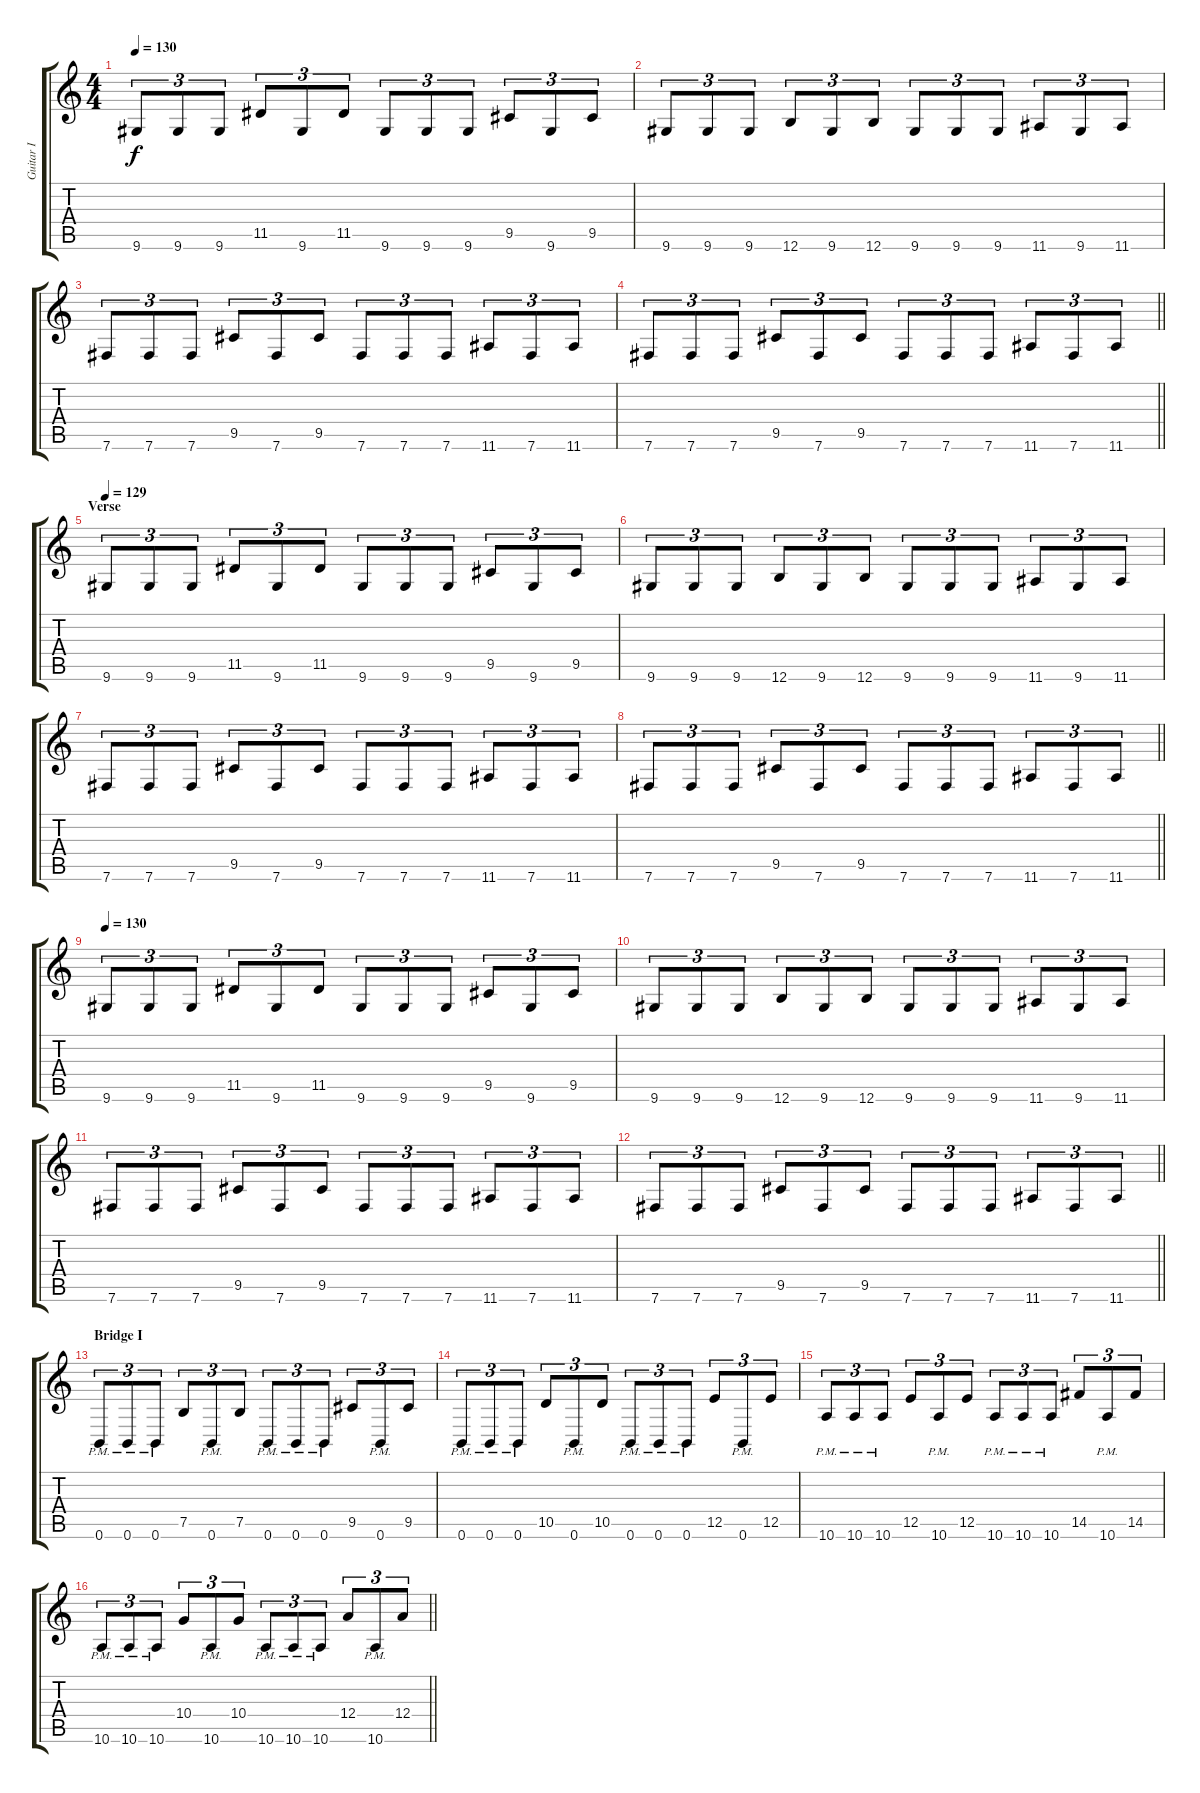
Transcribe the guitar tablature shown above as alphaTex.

\track ("Guitar I" "Guitar I") {instrument distortionguitar}
\staff {score tabs}
\tuning (B3 Gb3 D3 A2 E2 B1) {hide}
\ts (4 4)
\section ("" "")
\tempo 130
\clef g2
\ks c
9.6.8{tu (3 2) dy f} 9.6.8{tu (3 2)} 9.6.8{tu (3 2)} 11.5.8{tu (3 2)} 9.6.8{tu (3 2)} 11.5.8{tu (3 2)} 9.6.8{tu (3 2)} 9.6.8{tu (3 2)} 9.6.8{tu (3 2)} 9.5.8{tu (3 2)} 9.6.8{tu (3 2)} 9.5.8{tu (3 2)} |
9.6.8{tu (3 2)} 9.6.8{tu (3 2)} 9.6.8{tu (3 2)} 12.6.8{tu (3 2)} 9.6.8{tu (3 2)} 12.6.8{tu (3 2)} 9.6.8{tu (3 2)} 9.6.8{tu (3 2)} 9.6.8{tu (3 2)} 11.6.8{tu (3 2)} 9.6.8{tu (3 2)} 11.6.8{tu (3 2)} |
7.6.8{tu (3 2)} 7.6.8{tu (3 2)} 7.6.8{tu (3 2)} 9.5.8{tu (3 2)} 7.6.8{tu (3 2)} 9.5.8{tu (3 2)} 7.6.8{tu (3 2)} 7.6.8{tu (3 2)} 7.6.8{tu (3 2)} 11.6.8{tu (3 2)} 7.6.8{tu (3 2)} 11.6.8{tu (3 2)} |
\barLineRight lightlight
7.6.8{tu (3 2)} 7.6.8{tu (3 2)} 7.6.8{tu (3 2)} 9.5.8{tu (3 2)} 7.6.8{tu (3 2)} 9.5.8{tu (3 2)} 7.6.8{tu (3 2)} 7.6.8{tu (3 2)} 7.6.8{tu (3 2)} 11.6.8{tu (3 2)} 7.6.8{tu (3 2)} 11.6.8{tu (3 2)} |
\section ("" "Verse")
\tempo 129
9.6.8{tu (3 2)} 9.6.8{tu (3 2)} 9.6.8{tu (3 2)} 11.5.8{tu (3 2)} 9.6.8{tu (3 2)} 11.5.8{tu (3 2)} 9.6.8{tu (3 2)} 9.6.8{tu (3 2)} 9.6.8{tu (3 2)} 9.5.8{tu (3 2)} 9.6.8{tu (3 2)} 9.5.8{tu (3 2)} |
9.6.8{tu (3 2)} 9.6.8{tu (3 2)} 9.6.8{tu (3 2)} 12.6.8{tu (3 2)} 9.6.8{tu (3 2)} 12.6.8{tu (3 2)} 9.6.8{tu (3 2)} 9.6.8{tu (3 2)} 9.6.8{tu (3 2)} 11.6.8{tu (3 2)} 9.6.8{tu (3 2)} 11.6.8{tu (3 2)} |
7.6.8{tu (3 2)} 7.6.8{tu (3 2)} 7.6.8{tu (3 2)} 9.5.8{tu (3 2)} 7.6.8{tu (3 2)} 9.5.8{tu (3 2)} 7.6.8{tu (3 2)} 7.6.8{tu (3 2)} 7.6.8{tu (3 2)} 11.6.8{tu (3 2)} 7.6.8{tu (3 2)} 11.6.8{tu (3 2)} |
\barLineRight lightlight
7.6.8{tu (3 2)} 7.6.8{tu (3 2)} 7.6.8{tu (3 2)} 9.5.8{tu (3 2)} 7.6.8{tu (3 2)} 9.5.8{tu (3 2)} 7.6.8{tu (3 2)} 7.6.8{tu (3 2)} 7.6.8{tu (3 2)} 11.6.8{tu (3 2)} 7.6.8{tu (3 2)} 11.6.8{tu (3 2)} |
\section ("" "")
\tempo 130
9.6.8{tu (3 2)} 9.6.8{tu (3 2)} 9.6.8{tu (3 2)} 11.5.8{tu (3 2)} 9.6.8{tu (3 2)} 11.5.8{tu (3 2)} 9.6.8{tu (3 2)} 9.6.8{tu (3 2)} 9.6.8{tu (3 2)} 9.5.8{tu (3 2)} 9.6.8{tu (3 2)} 9.5.8{tu (3 2)} |
9.6.8{tu (3 2)} 9.6.8{tu (3 2)} 9.6.8{tu (3 2)} 12.6.8{tu (3 2)} 9.6.8{tu (3 2)} 12.6.8{tu (3 2)} 9.6.8{tu (3 2)} 9.6.8{tu (3 2)} 9.6.8{tu (3 2)} 11.6.8{tu (3 2)} 9.6.8{tu (3 2)} 11.6.8{tu (3 2)} |
7.6.8{tu (3 2)} 7.6.8{tu (3 2)} 7.6.8{tu (3 2)} 9.5.8{tu (3 2)} 7.6.8{tu (3 2)} 9.5.8{tu (3 2)} 7.6.8{tu (3 2)} 7.6.8{tu (3 2)} 7.6.8{tu (3 2)} 11.6.8{tu (3 2)} 7.6.8{tu (3 2)} 11.6.8{tu (3 2)} |
\barLineRight lightlight
7.6.8{tu (3 2)} 7.6.8{tu (3 2)} 7.6.8{tu (3 2)} 9.5.8{tu (3 2)} 7.6.8{tu (3 2)} 9.5.8{tu (3 2)} 7.6.8{tu (3 2)} 7.6.8{tu (3 2)} 7.6.8{tu (3 2)} 11.6.8{tu (3 2)} 7.6.8{tu (3 2)} 11.6.8{tu (3 2)} |
\section ("" "Bridge I")
0.6{pm}.8{tu (3 2)} 0.6{pm}.8{tu (3 2)} 0.6{pm}.8{tu (3 2)} 7.5.8{tu (3 2)} 0.6{pm}.8{tu (3 2)} 7.5.8{tu (3 2)} 0.6{pm}.8{tu (3 2)} 0.6{pm}.8{tu (3 2)} 0.6{pm}.8{tu (3 2)} 9.5.8{tu (3 2)} 0.6{pm}.8{tu (3 2)} 9.5.8{tu (3 2)} |
0.6{pm}.8{tu (3 2)} 0.6{pm}.8{tu (3 2)} 0.6{pm}.8{tu (3 2)} 10.5.8{tu (3 2)} 0.6{pm}.8{tu (3 2)} 10.5.8{tu (3 2)} 0.6{pm}.8{tu (3 2)} 0.6{pm}.8{tu (3 2)} 0.6{pm}.8{tu (3 2)} 12.5.8{tu (3 2)} 0.6{pm}.8{tu (3 2)} 12.5.8{tu (3 2)} |
10.6{pm}.8{tu (3 2)} 10.6{pm}.8{tu (3 2)} 10.6{pm}.8{tu (3 2)} 12.5.8{tu (3 2)} 10.6{pm}.8{tu (3 2)} 12.5.8{tu (3 2)} 10.6{pm}.8{tu (3 2)} 10.6{pm}.8{tu (3 2)} 10.6{pm}.8{tu (3 2)} 14.5.8{tu (3 2)} 10.6{pm}.8{tu (3 2)} 14.5.8{tu (3 2)} |
\barLineRight lightlight
10.6{pm}.8{tu (3 2)} 10.6{pm}.8{tu (3 2)} 10.6{pm}.8{tu (3 2)} 10.4.8{tu (3 2)} 10.6{pm}.8{tu (3 2)} 10.4.8{tu (3 2)} 10.6{pm}.8{tu (3 2)} 10.6{pm}.8{tu (3 2)} 10.6{pm}.8{tu (3 2)} 12.4.8{tu (3 2)} 10.6{pm}.8{tu (3 2)} 12.4.8{tu (3 2)}
